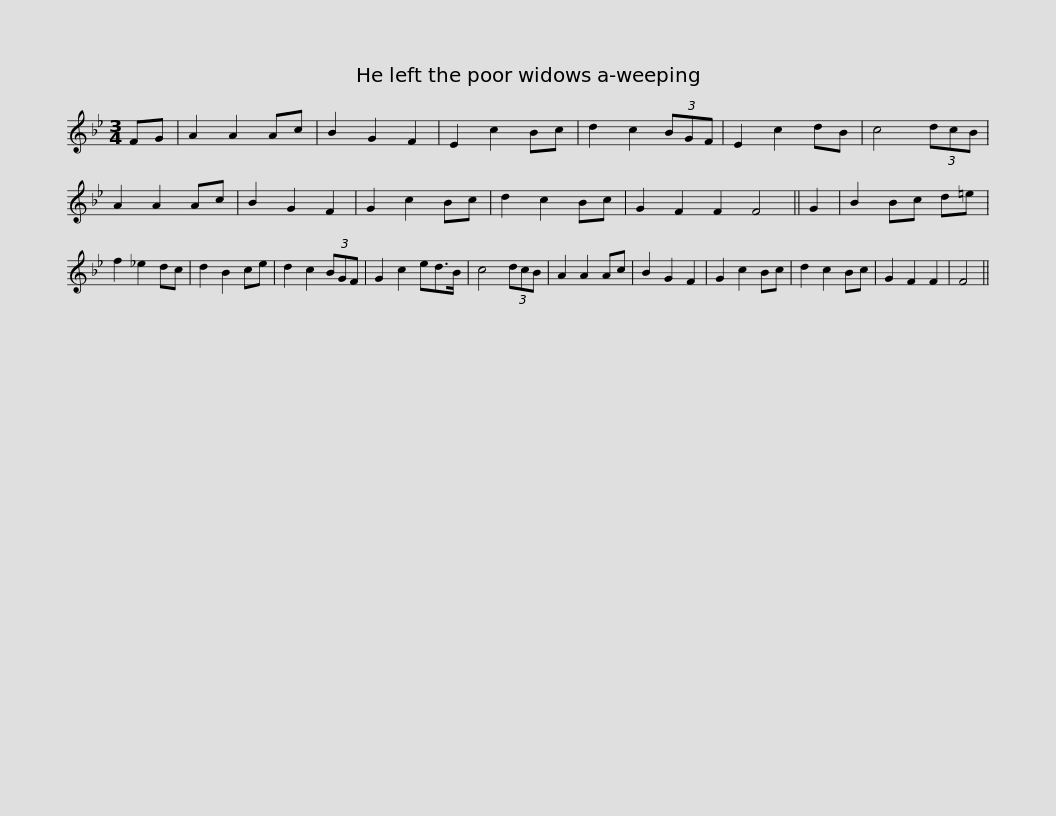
X:1
L:1/8
M:3/4
I:linebreak $
K:Bb
V:1 treble
V:1
 FG | A2 A2 Ac | B2 G2 F2 | E2 c2 Bc | d2 c2 (3BGF | %5
 E2 c2 dB | c4 (3dcB | A2 A2 Ac | B2 G2 F2 | G2 c2 Bc | %10
 d2 c2 Bc |$ G2 F2 F2 F4 || G2 | B2 Bc d=e | f2 _e2 dc | %15
 d2 B2 ce | d2 c2 (3BGF | G2 c2 ed>B | c4 (3dcB | A2 A2 Ac | %20
 B2 G2 F2 |$ G2 c2 Bc | d2 c2 Bc | G2 F2 F2 | F4 || %25
